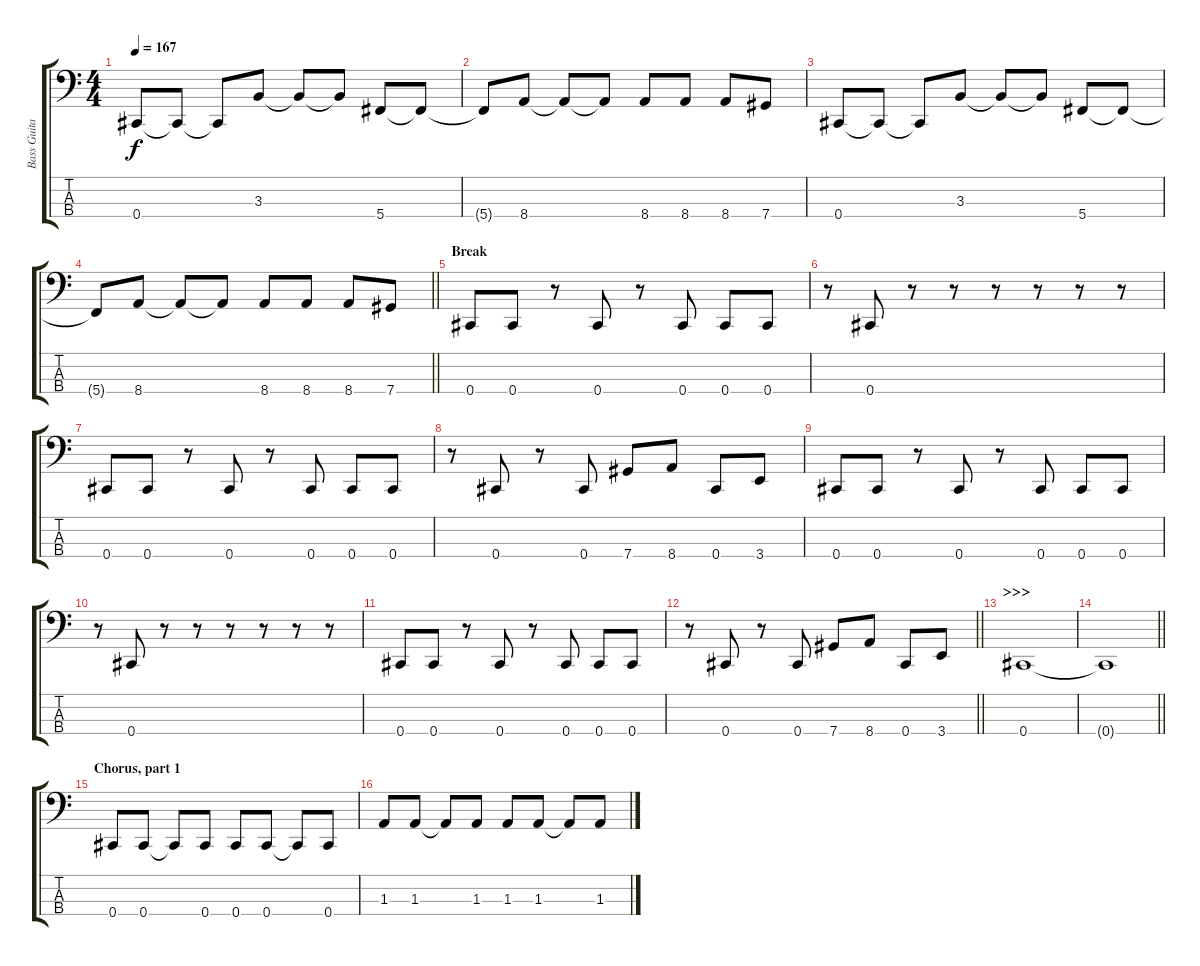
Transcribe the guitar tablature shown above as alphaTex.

\track ("Bass Guitar" "Bass Guita") {instrument electricbassfinger}
\staff {score tabs}
\tuning (Gb2 Db2 Ab1 Db1) {hide}
\ts (4 4)
\tempo 167
\clef f4
\ks c
0.4.8{dy f} 0.4{t}.8 0.4{t}.8 3.3.8 3.3{t}.8 3.3{t}.8 5.4.8 5.4{t}.8 |
5.4{t}.8 8.4.8 8.4{t}.8 8.4{t}.8 8.4.8 8.4.8 8.4.8 7.4.8 |
0.4.8 0.4{t}.8 0.4{t}.8 3.3.8 3.3{t}.8 3.3{t}.8 5.4.8 5.4{t}.8 |
\barLineRight lightlight
5.4{t}.8 8.4.8 8.4{t}.8 8.4{t}.8 8.4.8 8.4.8 8.4.8 7.4.8 |
\section ("" "Break")
0.4.8 0.4.8 r.8 0.4.8 r.8 0.4.8 0.4.8 0.4.8 |
r.8 0.4.8 r.8 r.8 r.8 r.8 r.8 r.8 |
0.4.8 0.4.8 r.8 0.4.8 r.8 0.4.8 0.4.8 0.4.8 |
r.8 0.4.8 r.8 0.4.8 7.4.8 8.4.8 0.4.8 3.4.8 |
0.4.8 0.4.8 r.8 0.4.8 r.8 0.4.8 0.4.8 0.4.8 |
r.8 0.4.8 r.8 r.8 r.8 r.8 r.8 r.8 |
0.4.8 0.4.8 r.8 0.4.8 r.8 0.4.8 0.4.8 0.4.8 |
\barLineRight lightlight
r.8 0.4.8 r.8 0.4.8 7.4.8 8.4.8 0.4.8 3.4.8 |
\section ("" ">>>")
0.4.1 |
\barLineRight lightlight
0.4{t}.1 |
\section ("" "Chorus, part 1")
0.4.8 0.4.8 0.4{t}.8 0.4.8 0.4.8 0.4.8 0.4{t}.8 0.4.8 |
1.3.8 1.3.8 1.3{t}.8 1.3.8 1.3.8 1.3.8 1.3{t}.8 1.3.8
